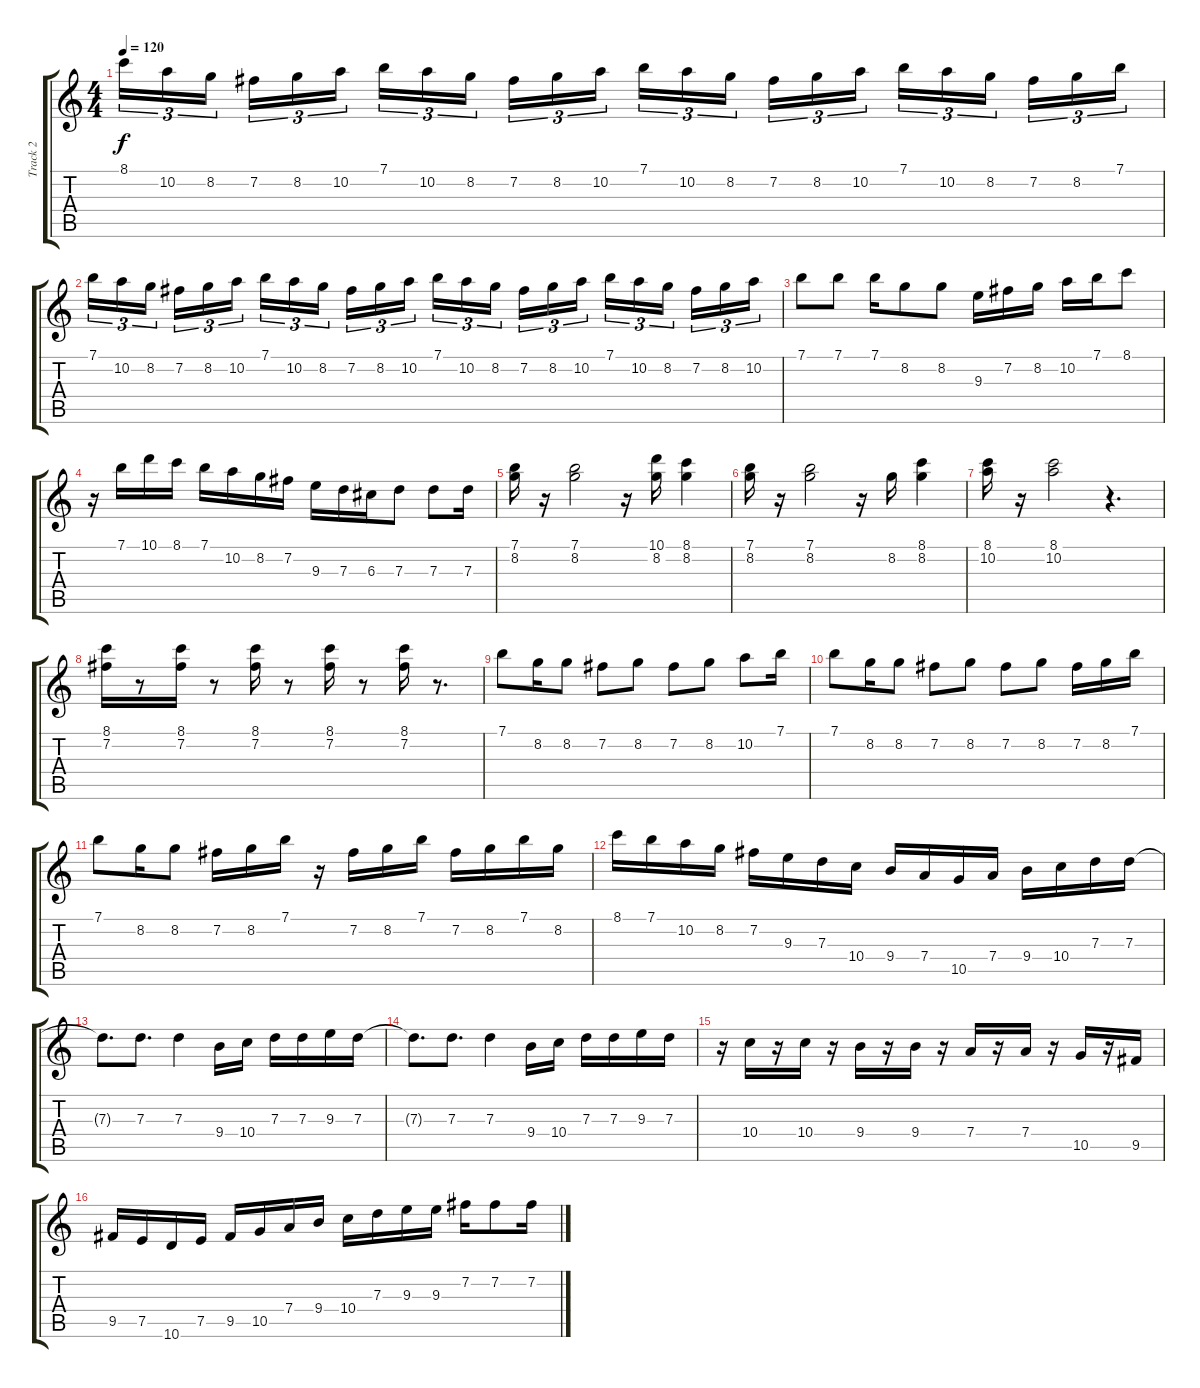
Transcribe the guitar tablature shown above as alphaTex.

\track ("Track 2" "Track 2") {instrument acousticguitarnylon}
\staff {score tabs}
\tuning (E4 B3 G3 D3 A2 E2) {hide}
\ts (4 4)
\tempo 120
\clef g2
\ks c
8.1.16{tu (3 2) dy f} 10.2.16{tu (3 2)} 8.2.16{tu (3 2)} 7.2.16{tu (3 2)} 8.2.16{tu (3 2)} 10.2.16{tu (3 2)} 7.1.16{tu (3 2)} 10.2.16{tu (3 2)} 8.2.16{tu (3 2)} 7.2.16{tu (3 2)} 8.2.16{tu (3 2)} 10.2.16{tu (3 2)} 7.1.16{tu (3 2)} 10.2.16{tu (3 2)} 8.2.16{tu (3 2)} 7.2.16{tu (3 2)} 8.2.16{tu (3 2)} 10.2.16{tu (3 2)} 7.1.16{tu (3 2)} 10.2.16{tu (3 2)} 8.2.16{tu (3 2)} 7.2.16{tu (3 2)} 8.2.16{tu (3 2)} 7.1.16{tu (3 2)} |
7.1.16{tu (3 2)} 10.2.16{tu (3 2)} 8.2.16{tu (3 2)} 7.2.16{tu (3 2)} 8.2.16{tu (3 2)} 10.2.16{tu (3 2)} 7.1.16{tu (3 2)} 10.2.16{tu (3 2)} 8.2.16{tu (3 2)} 7.2.16{tu (3 2)} 8.2.16{tu (3 2)} 10.2.16{tu (3 2)} 7.1.16{tu (3 2)} 10.2.16{tu (3 2)} 8.2.16{tu (3 2)} 7.2.16{tu (3 2)} 8.2.16{tu (3 2)} 10.2.16{tu (3 2)} 7.1.16{tu (3 2)} 10.2.16{tu (3 2)} 8.2.16{tu (3 2)} 7.2.16{tu (3 2)} 8.2.16{tu (3 2)} 10.2.16{tu (3 2)} |
7.1.8 7.1.8 7.1.16 8.2.8 8.2.8 9.3.16 7.2.16 8.2.16 10.2.16 7.1.16 8.1.8 |
r.16 7.1.16 10.1.16 8.1.16 7.1.16 10.2.16 8.2.16 7.2.16 9.3.16 7.3.16 6.3.16 7.3.8 7.3.8 7.3.16 |
(7.1 8.2).16 r.16 (7.1 8.2).2 r.16 (10.1 8.2).16 (8.1 8.2).4 |
(7.1 8.2).16 r.16 (7.1 8.2).2 r.16 8.2.16 (8.1 8.2).4 |
(8.1 10.2).16 r.16 (8.1 10.2).2 r.4{d} |
(8.1 7.2).16 r.8 (8.1 7.2).16 r.8 (8.1 7.2).16 r.8 (8.1 7.2).16 r.8 (8.1 7.2).16 r.8{d} |
7.1.8 8.2.16 8.2.8 7.2.8 8.2.8 7.2.8 8.2.8 10.2.8 7.1.16 |
7.1.8 8.2.16 8.2.8 7.2.8 8.2.8 7.2.8 8.2.8 7.2.16 8.2.16 7.1.16 |
7.1.8 8.2.16 8.2.8 7.2.16 8.2.16 7.1.16 r.16 7.2.16 8.2.16 7.1.16 7.2.16 8.2.16 7.1.16 8.2.16 |
8.1.16 7.1.16 10.2.16 8.2.16 7.2.16 9.3.16 7.3.16 10.4.16 9.4.16 7.4.16 10.5.16 7.4.16 9.4.16 10.4.16 7.3.16 7.3.16 |
7.3{t}.8{d} 7.3.8{d} 7.3.4 9.4.16 10.4.16 7.3.16 7.3.16 9.3.16 7.3.16 |
7.3{t}.8{d} 7.3.8{d} 7.3.4 9.4.16 10.4.16 7.3.16 7.3.16 9.3.16 7.3.16 |
r.16 10.4.16 r.16 10.4.16 r.16 9.4.16 r.16 9.4.16 r.16 7.4.16 r.16 7.4.16 r.16 10.5.16 r.16 9.5.16 |
9.5.16 7.5.16 10.6.16 7.5.16 9.5.16 10.5.16 7.4.16 9.4.16 10.4.16 7.3.16 9.3.16 9.3.16 7.2.16 7.2.8 7.2.16
